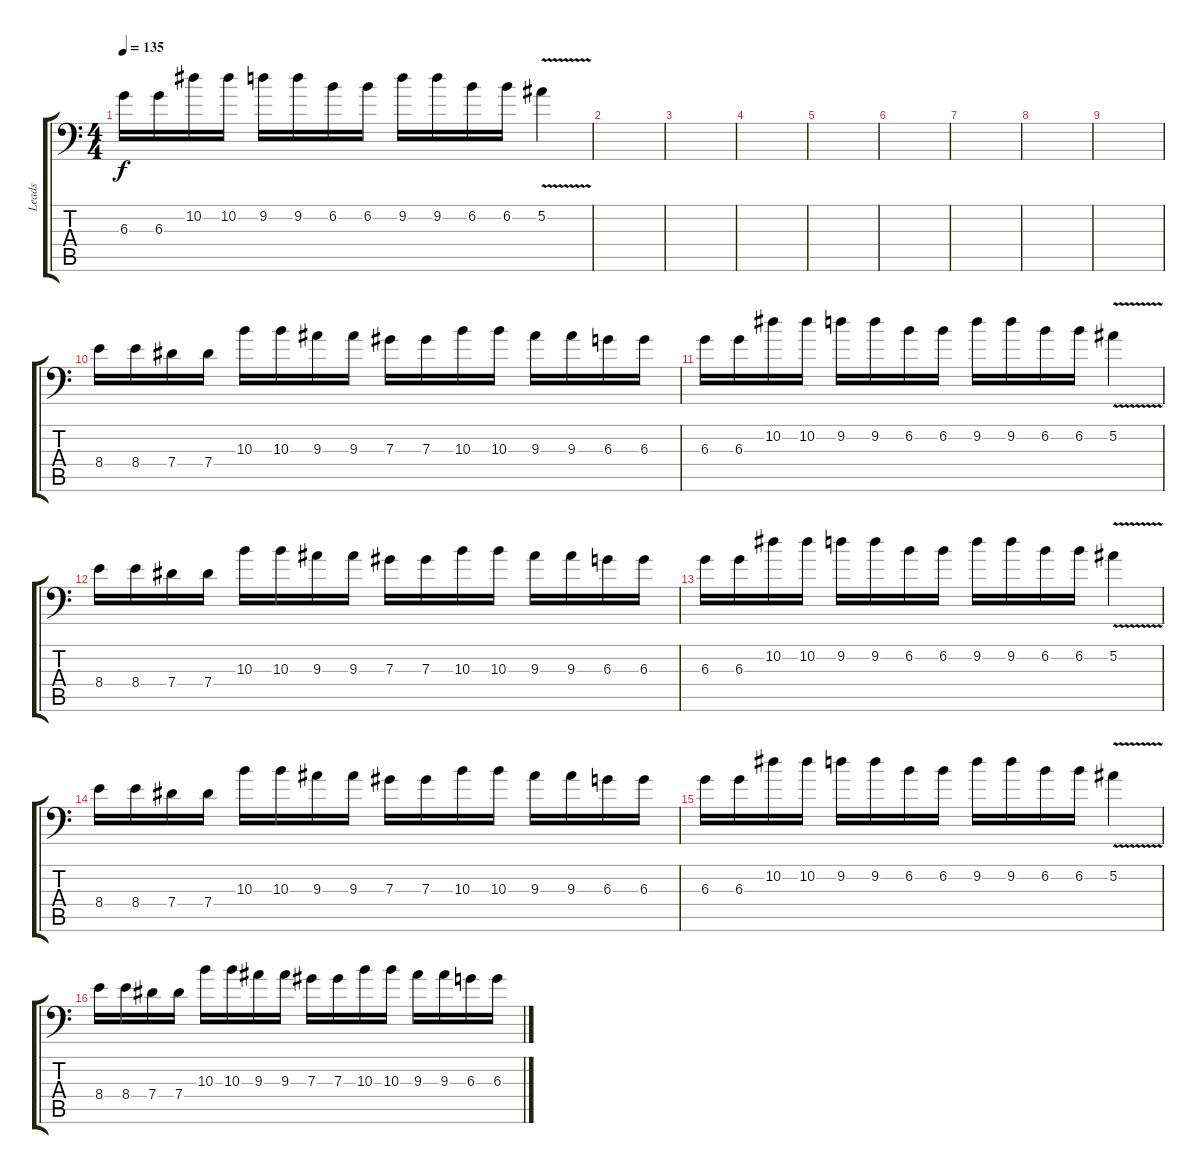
\track ("Leads" "Leads") {instrument distortionguitar}
\staff {score tabs}
\tuning (Bb3 F3 Db3 Ab2 Eb2 Ab1) {hide}
\ts (4 4)
\tempo 135
\clef f4
\ks c
6.3.16{dy f} 6.3.16 10.2.16 10.2.16 9.2.16 9.2.16 6.2.16 6.2.16 9.2.16 9.2.16 6.2.16 6.2.16 5.2{v}.4 |
|
|
|
|
|
|
|
|
8.4.16 8.4.16 7.4.16 7.4.16 10.3.16 10.3.16 9.3.16 9.3.16 7.3.16 7.3.16 10.3.16 10.3.16 9.3.16 9.3.16 6.3.16 6.3.16 |
6.3.16 6.3.16 10.2.16 10.2.16 9.2.16 9.2.16 6.2.16 6.2.16 9.2.16 9.2.16 6.2.16 6.2.16 5.2{v}.4 |
8.4.16 8.4.16 7.4.16 7.4.16 10.3.16 10.3.16 9.3.16 9.3.16 7.3.16 7.3.16 10.3.16 10.3.16 9.3.16 9.3.16 6.3.16 6.3.16 |
6.3.16 6.3.16 10.2.16 10.2.16 9.2.16 9.2.16 6.2.16 6.2.16 9.2.16 9.2.16 6.2.16 6.2.16 5.2{v}.4 |
8.4.16 8.4.16 7.4.16 7.4.16 10.3.16 10.3.16 9.3.16 9.3.16 7.3.16 7.3.16 10.3.16 10.3.16 9.3.16 9.3.16 6.3.16 6.3.16 |
6.3.16 6.3.16 10.2.16 10.2.16 9.2.16 9.2.16 6.2.16 6.2.16 9.2.16 9.2.16 6.2.16 6.2.16 5.2{v}.4 |
8.4.16 8.4.16 7.4.16 7.4.16 10.3.16 10.3.16 9.3.16 9.3.16 7.3.16 7.3.16 10.3.16 10.3.16 9.3.16 9.3.16 6.3.16 6.3.16
